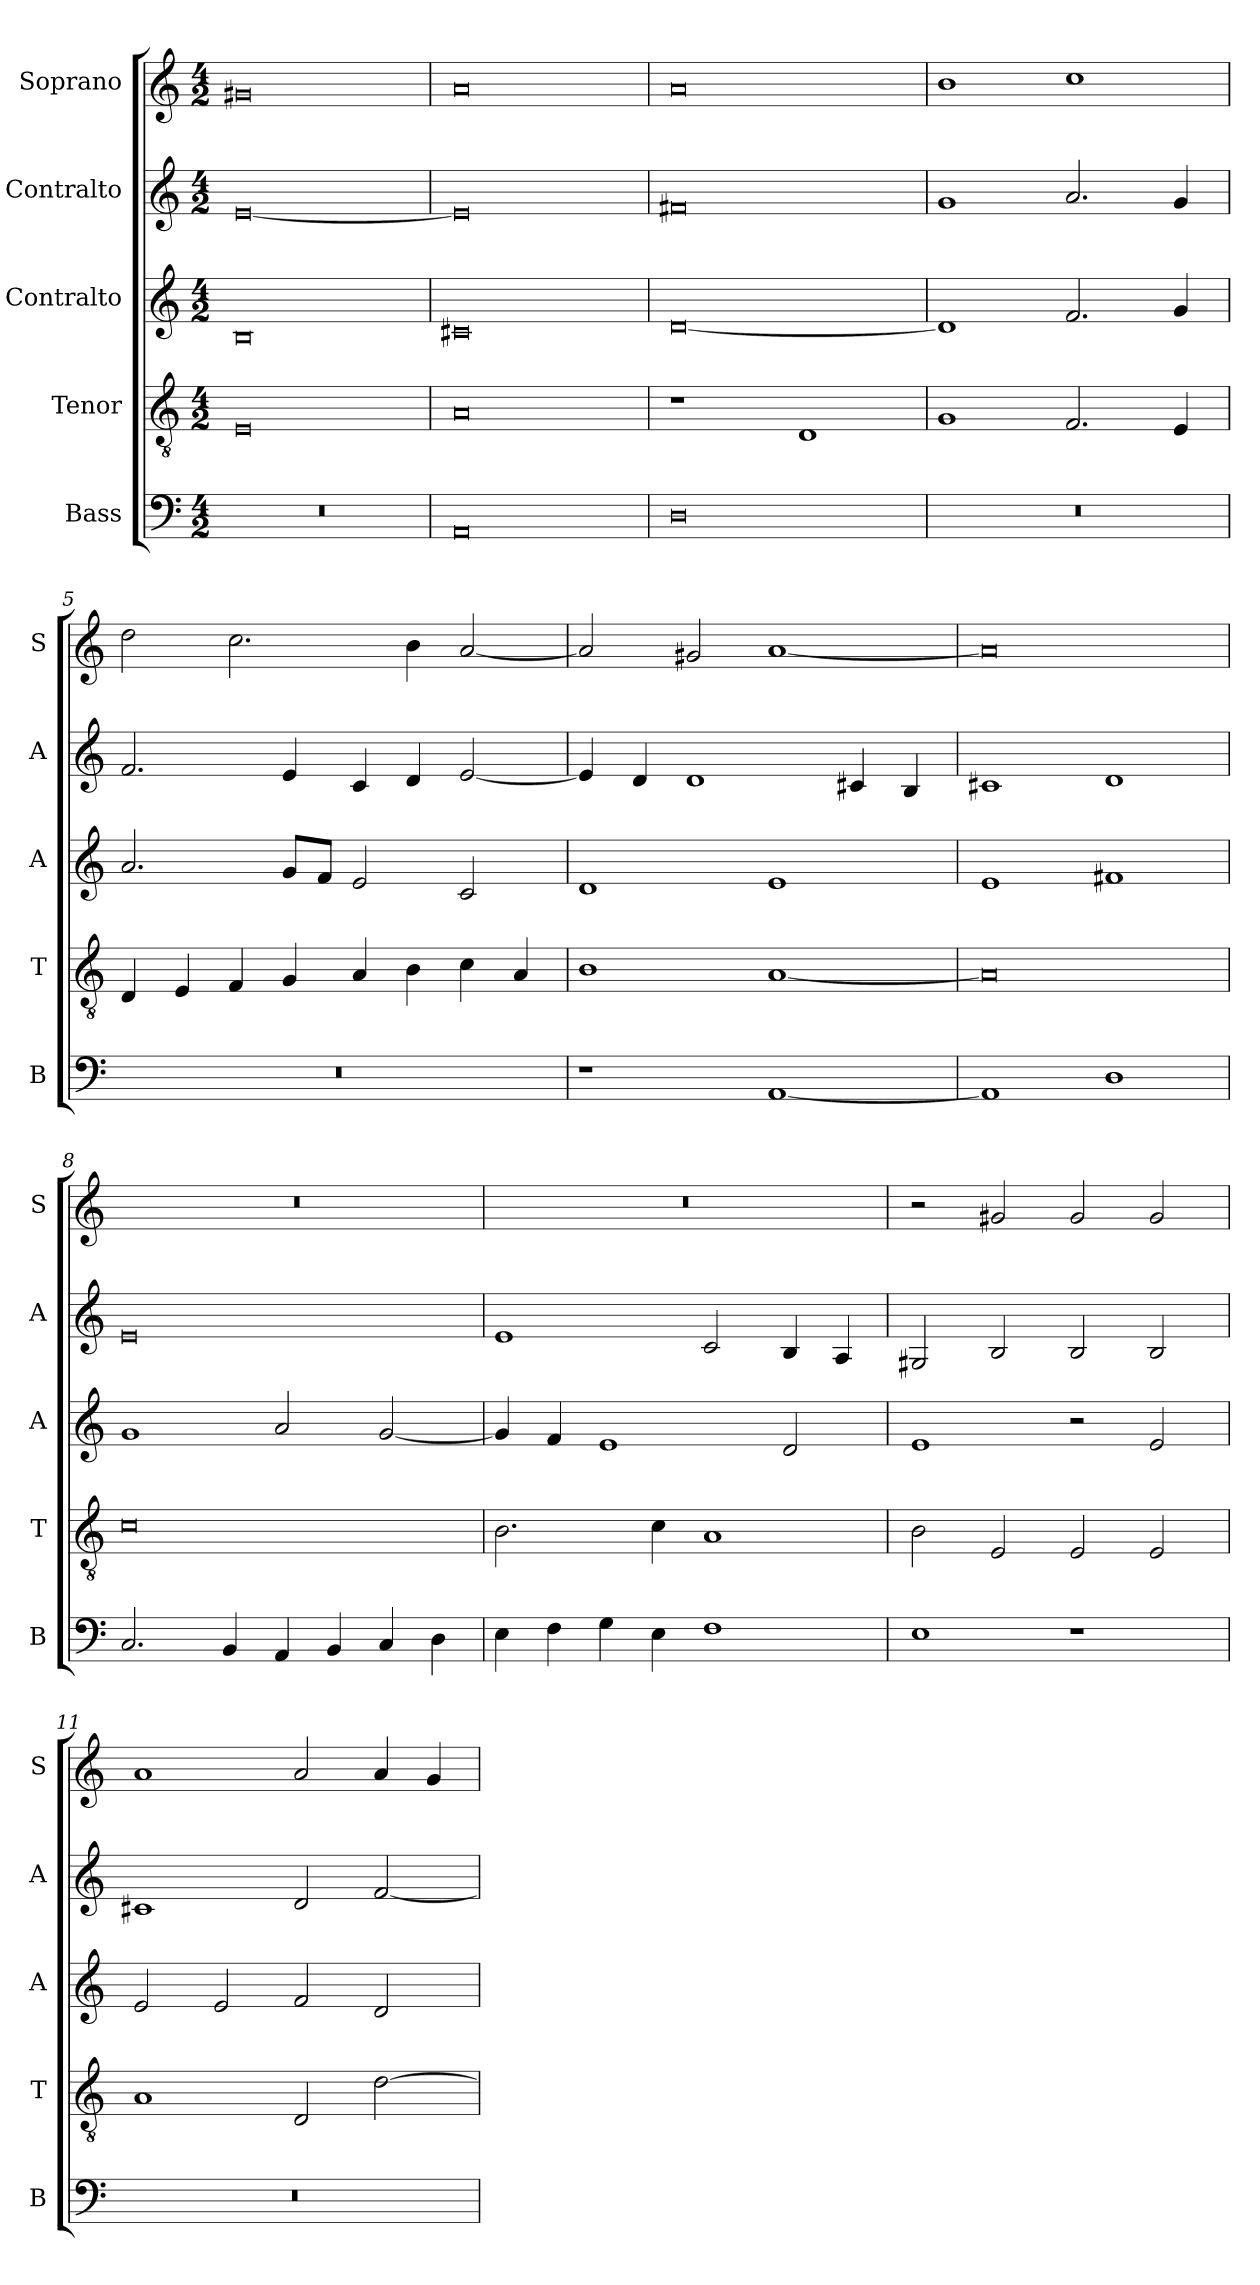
**kern	**kern	**kern	**kern	**kern
*part5	*part4	*part3	*part2	*part1
*staff5	*staff4	*staff3	*staff2	*staff1
*I"Bass	*I"Tenor	*I"Contralto	*I"Contralto	*I"Soprano
*I'B	*I'T	*I'A	*I'A	*I'S
*clefF4	*clefGv2	*clefG2	*clefG2	*clefG2
*k[]	*k[]	*k[]	*k[]	*k[]
*E:phr	*E:phr	*E:phr	*E:phr	*E:phr
*M4/2	*M4/2	*M4/2	*M4/2	*M4/2
=1	=1	=1	=1	=1
0r	0E	0B	[0e	0g#X
=2	=2	=2	=2	=2
0AA	0A	0c#X	0e]	0a
=3	=3	=3	=3	=3
0D	1r	[0d	0f#X	0a
.	1D	.	.	.
=4	=4	=4	=4	=4
0r	1G	1d]	1g	1b
.	2.F	2.f	2.a	1cc
.	4E	4g	4g	.
=5	=5	=5	=5	=5
0r	4D	2.a	2.f	2dd
.	4E	.	.	.
.	4F	.	.	2.cc
.	4G	8g/L	4e	.
.	.	8f/J	.	.
.	4A	2e	4c	.
.	4B	.	4d	4b
.	4c	2c	[2e	[2a
.	4A	.	.	.
=6	=6	=6	=6	=6
1r	1B	1d	4e]	2a]
.	.	.	4d	.
.	.	.	1d	2g#X
[1AA	[1A	1e	.	[1a
.	.	.	4c#X	.
.	.	.	4B	.
=7	=7	=7	=7	=7
1AA]	0A]	1e	1c#X	0a]
1D	.	1f#X	1d	.
=8	=8	=8	=8	=8
2.C	0c	1g	0e	0r
4BB	.	.	.	.
4AA	.	2a	.	.
4BB	.	.	.	.
4C	.	[2g	.	.
4D	.	.	.	.
=9	=9	=9	=9	=9
4E	2.B	4g]	1e	0r
4F	.	4f	.	.
4G	.	1e	.	.
4E	4c	.	.	.
1F	1A	.	2c	.
.	.	2d	4B	.
.	.	.	4A	.
=10	=10	=10	=10	=10
1E	2B	1e	2G#X	2r
.	2E	.	2B	2g#X
1r	2E	2r	2B	2g#
.	2E	2e	2B	2g#
=11	=11	=11	=11	=11
0r	1A	2e	1c#X	1a
.	.	2e	.	.
.	2D	2f	2d	2a
.	[2d	2d	[2f	4a
.	.	.	.	4g
=	=	=	=	=
*-	*-	*-	*-	*-
